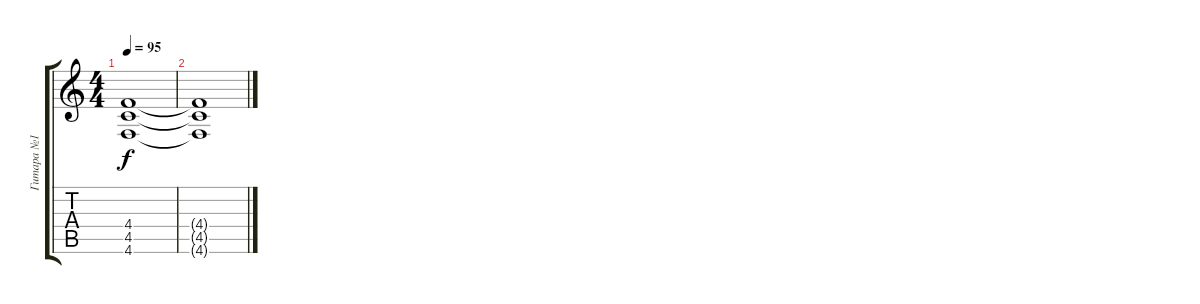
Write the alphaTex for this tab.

\track ("Гитара №1" "Гитара №1") {instrument overdrivenguitar}
\staff {score tabs}
\tuning (Eb4 Bb3 Gb3 Db3 Ab2 Db2) {hide}
\ts (4 4)
\tempo 95
\clef g2
\ks c
(4.4 4.5 4.6).1{dy f volume 0} |
(4.4{t} 4.5{t} 4.6{t}).1
